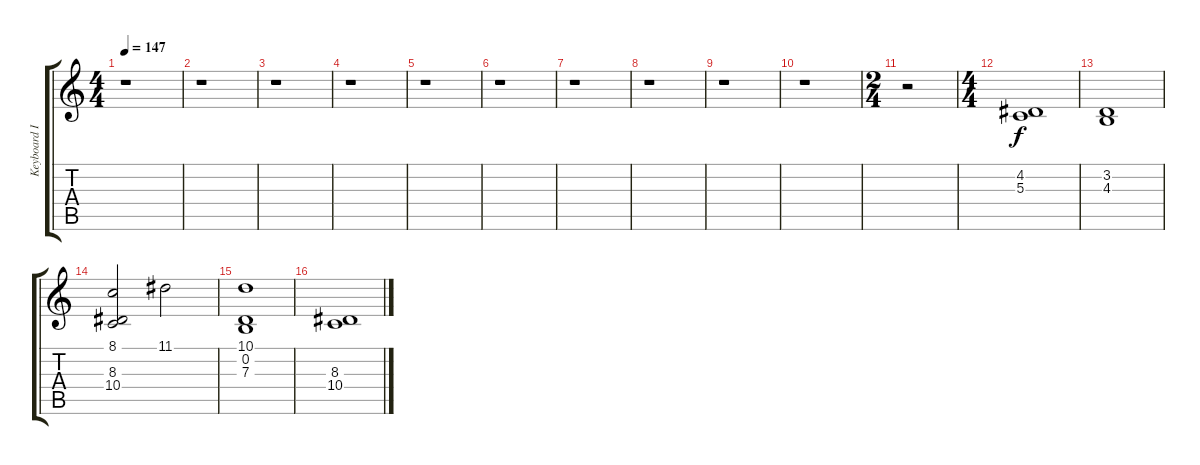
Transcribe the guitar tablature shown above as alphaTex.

\track ("Keyboard II" "Keyboard I") {instrument synthstrings1}
\staff {score tabs}
\tuning (E4 B3 G3 D3 A2 E2) {hide}
\ts (4 4)
\tempo 147
\clef g2
\ks c
r.1{dy f} |
r.1 |
r.1 |
r.1 |
r.1 |
r.1 |
r.1 |
r.1 |
r.1 |
r.1 |
\ts (2 4)
r.2 |
\ts (4 4)
(4.2 5.3).1 |
(3.2 4.3).1 |
(8.1 8.3 10.4).2 11.1.2 |
(10.1 0.2 7.3).1 |
(8.3 10.4).1
